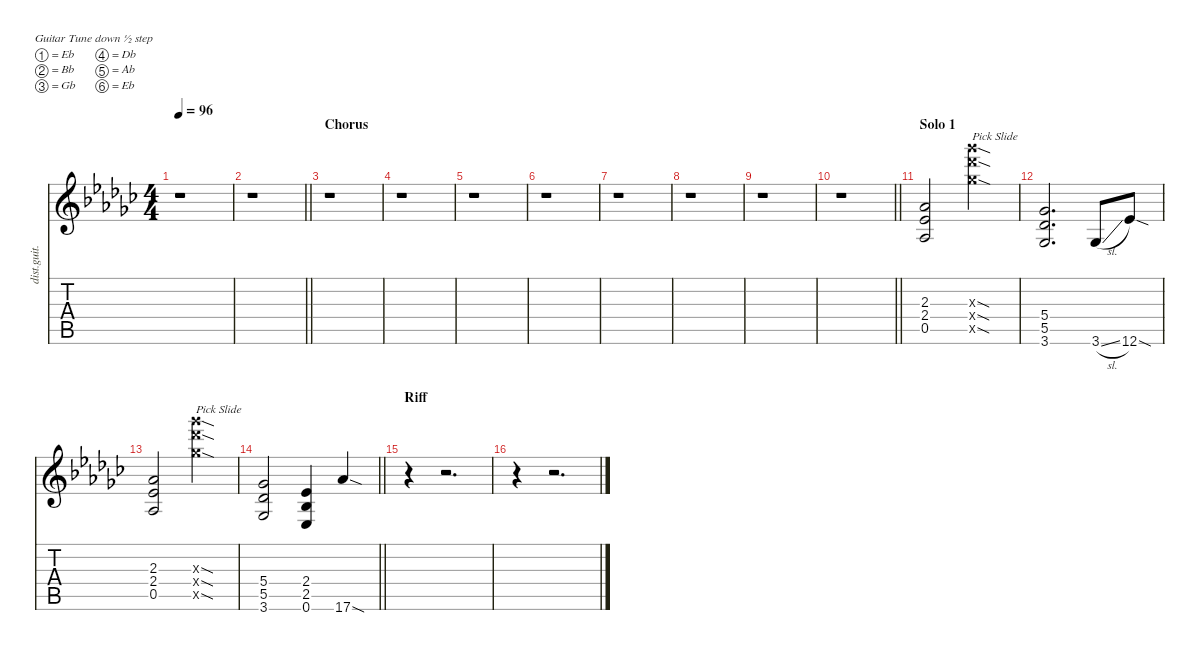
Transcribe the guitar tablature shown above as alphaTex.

\defaultSystemsLayout 4
\hideDynamics
\bracketExtendMode nobrackets
\otherSystemsTrackNameOrientation horizontal
\track ("Rhythm Fills" "dist.guit.") {instrument distortionguitar}
\staff {score tabs}
\tuning (Eb4 Bb3 Gb3 Db3 Ab2 Eb2)
\ts (4 4)
\tempo 96
\clef g2
\ks ebminor
r.1{dy mf beam Down} |
\barLineRight lightlight
r.1{beam Down} |
\section ("" "Chorus")
r.1{beam Down} |
r.1{beam Down} |
r.1{beam Down} |
r.1{beam Down} |
r.1{beam Down} |
r.1{beam Down} |
r.1{beam Down} |
\barLineRight lightlight
r.1{beam Down} |
\section ("" "Solo 1")
(2.3{acc b} 2.4{acc b} 0.5{acc b}).2{beam Up} (24.3{sod x acc b} 24.4{sod x acc b} 22.5{sod x acc b}).2{txt "Pick Slide" dy f beam Down} |
(5.4{acc b} 5.5{acc b} 3.6{acc b}).2{d dy mf beam Up} 3.6{sl acc b}.8{dy f beam Up} 12.6{sod acc b}.8{dy mf beam Up} |
(2.3{acc b} 2.4{acc b} 0.5{acc b}).2{beam Up} (24.3{sod x acc b} 24.4{sod x acc b} 22.5{sod x acc b}).2{txt "Pick Slide" dy f beam Down} |
\barLineRight lightlight
(5.4{acc b} 5.5{acc b} 3.6{acc b}).2{dy mf beam Up} (2.4{acc b} 2.5{acc b} 0.6{acc b}).4{dy f beam Up} 17.6{sod acc b}.4{dy mf beam Up} |
\section ("" "Riff")
r.4{beam Down} r.2{d beam Down} |
r.4{beam Down} r.2{d beam Down}
